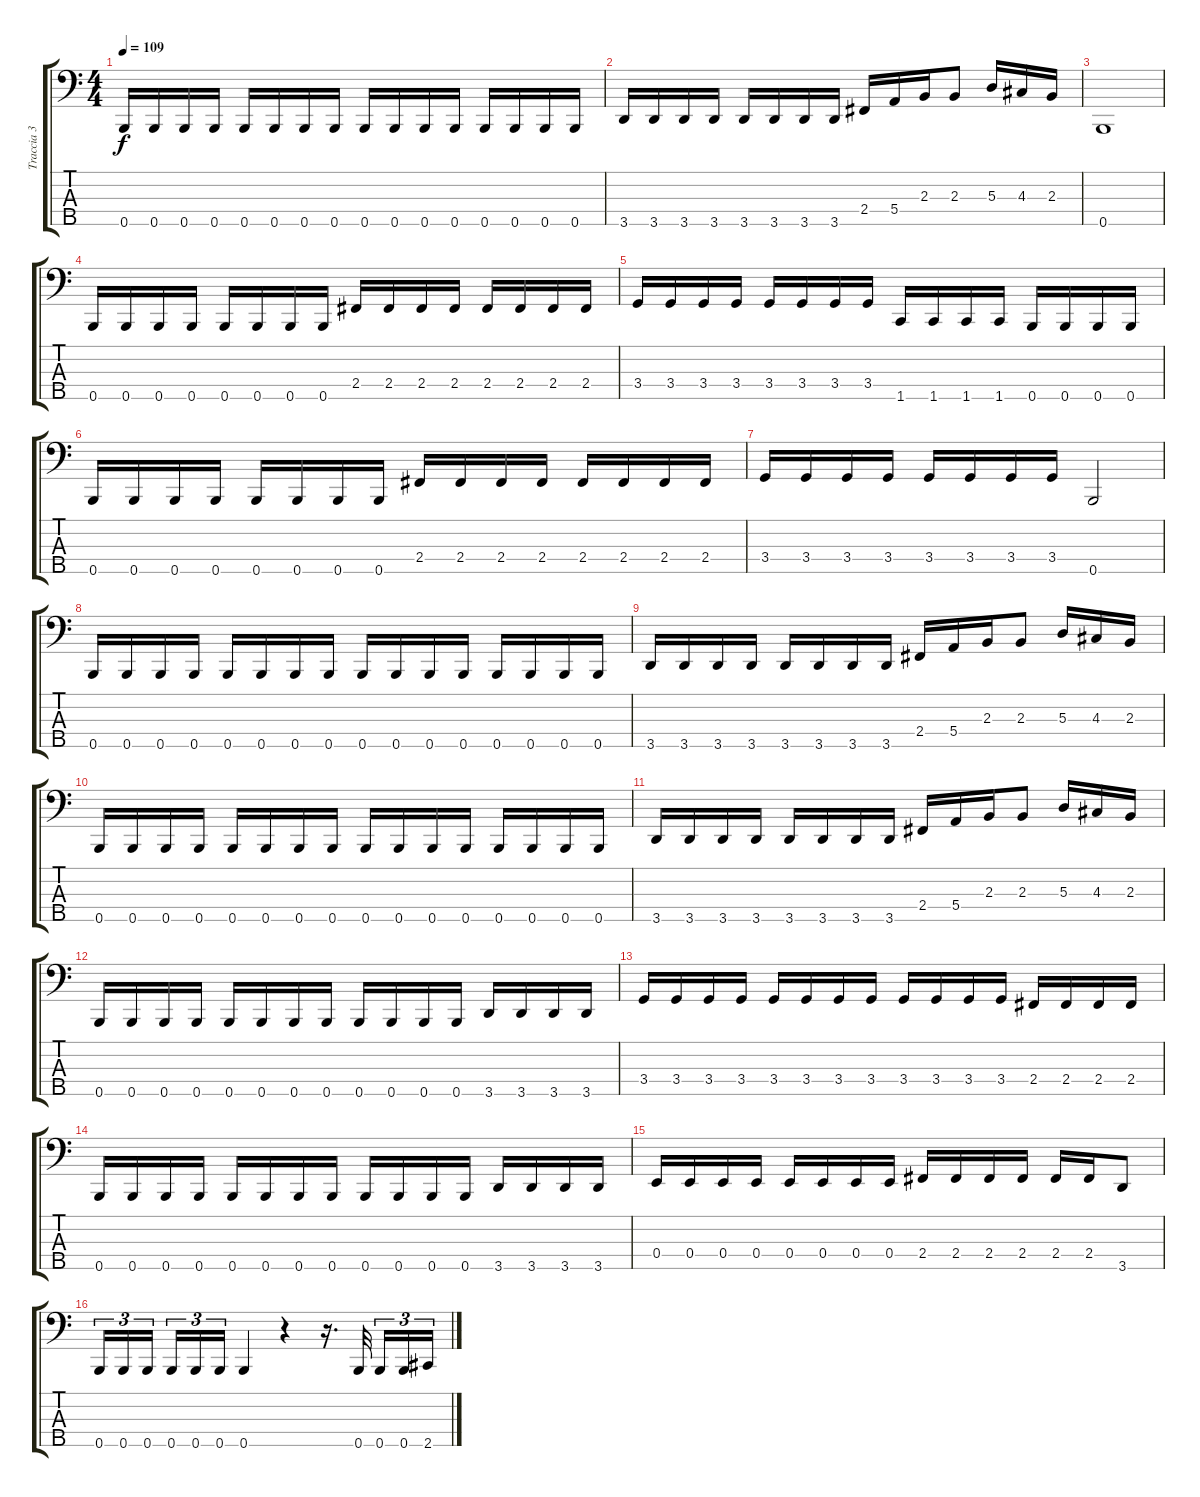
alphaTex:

\track ("Traccia 3" "Traccia 3") {instrument electricbassfinger}
\staff {score tabs}
\tuning (G2 D2 A1 E1 B0) {hide}
\ts (4 4)
\tempo 109
\clef f4
\ks c
0.5.16{dy f} 0.5.16 0.5.16 0.5.16 0.5.16 0.5.16 0.5.16 0.5.16 0.5.16 0.5.16 0.5.16 0.5.16 0.5.16 0.5.16 0.5.16 0.5.16 |
3.5.16 3.5.16 3.5.16 3.5.16 3.5.16 3.5.16 3.5.16 3.5.16 2.4.16 5.4.16 2.3.16 2.3.8 5.3.16 4.3.16 2.3.16 |
0.5.1 |
0.5.16 0.5.16 0.5.16 0.5.16 0.5.16 0.5.16 0.5.16 0.5.16 2.4.16 2.4.16 2.4.16 2.4.16 2.4.16 2.4.16 2.4.16 2.4.16 |
3.4.16 3.4.16 3.4.16 3.4.16 3.4.16 3.4.16 3.4.16 3.4.16 1.5.16 1.5.16 1.5.16 1.5.16 0.5.16 0.5.16 0.5.16 0.5.16 |
0.5.16 0.5.16 0.5.16 0.5.16 0.5.16 0.5.16 0.5.16 0.5.16 2.4.16 2.4.16 2.4.16 2.4.16 2.4.16 2.4.16 2.4.16 2.4.16 |
3.4.16 3.4.16 3.4.16 3.4.16 3.4.16 3.4.16 3.4.16 3.4.16 0.5.2 |
0.5.16 0.5.16 0.5.16 0.5.16 0.5.16 0.5.16 0.5.16 0.5.16 0.5.16 0.5.16 0.5.16 0.5.16 0.5.16 0.5.16 0.5.16 0.5.16 |
3.5.16 3.5.16 3.5.16 3.5.16 3.5.16 3.5.16 3.5.16 3.5.16 2.4.16 5.4.16 2.3.16 2.3.8 5.3.16 4.3.16 2.3.16 |
0.5.16 0.5.16 0.5.16 0.5.16 0.5.16 0.5.16 0.5.16 0.5.16 0.5.16 0.5.16 0.5.16 0.5.16 0.5.16 0.5.16 0.5.16 0.5.16 |
3.5.16 3.5.16 3.5.16 3.5.16 3.5.16 3.5.16 3.5.16 3.5.16 2.4.16 5.4.16 2.3.16 2.3.8 5.3.16 4.3.16 2.3.16 |
0.5.16 0.5.16 0.5.16 0.5.16 0.5.16 0.5.16 0.5.16 0.5.16 0.5.16 0.5.16 0.5.16 0.5.16 3.5.16 3.5.16 3.5.16 3.5.16 |
3.4.16 3.4.16 3.4.16 3.4.16 3.4.16 3.4.16 3.4.16 3.4.16 3.4.16 3.4.16 3.4.16 3.4.16 2.4.16 2.4.16 2.4.16 2.4.16 |
0.5.16 0.5.16 0.5.16 0.5.16 0.5.16 0.5.16 0.5.16 0.5.16 0.5.16 0.5.16 0.5.16 0.5.16 3.5.16 3.5.16 3.5.16 3.5.16 |
0.4.16 0.4.16 0.4.16 0.4.16 0.4.16 0.4.16 0.4.16 0.4.16 2.4.16 2.4.16 2.4.16 2.4.16 2.4.16 2.4.16 3.5.8 |
0.5.16{tu (3 2)} 0.5.16{tu (3 2)} 0.5.16{tu (3 2) beam splitsecondary} 0.5.16{tu (3 2)} 0.5.16{tu (3 2)} 0.5.16{tu (3 2)} 0.5.4 r.4 r.16{d} 0.5.32{beam splitsecondary} 0.5.16{tu (3 2)} 0.5.16{tu (3 2)} 2.5.16{tu (3 2)}
